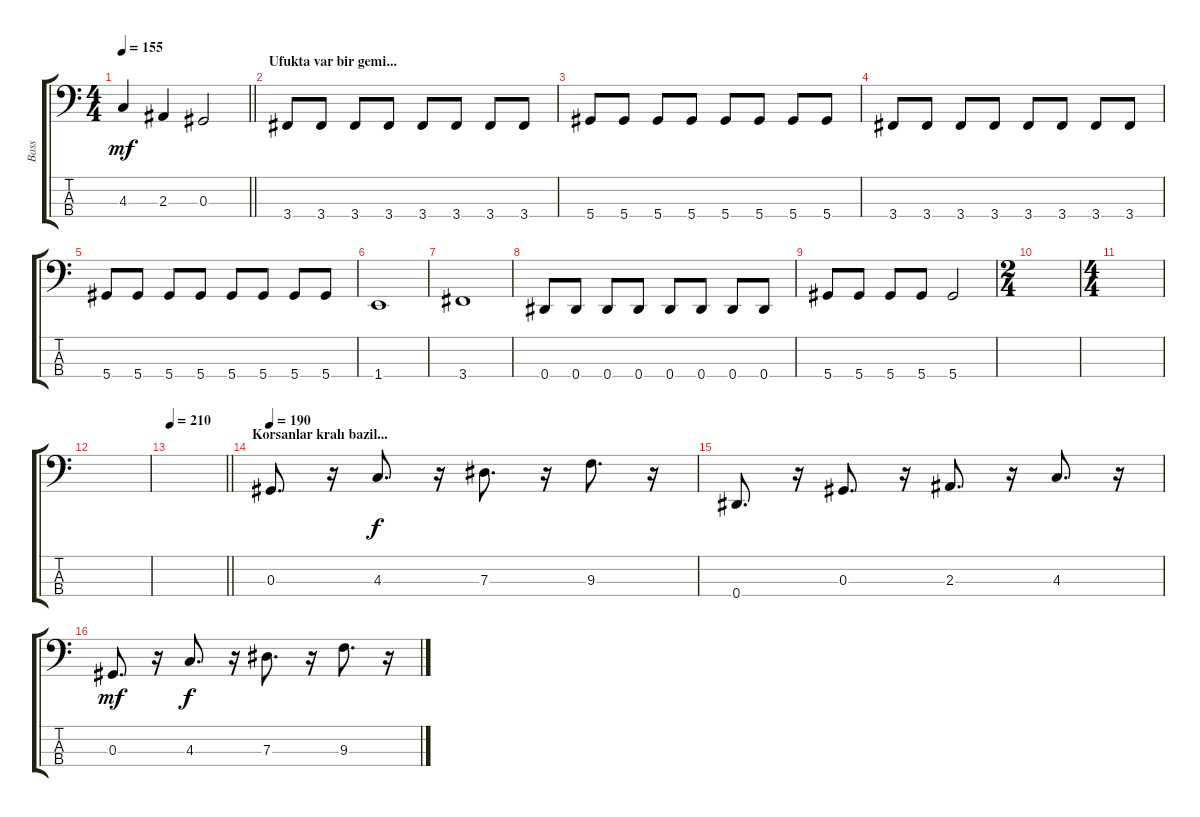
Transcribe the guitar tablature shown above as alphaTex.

\track ("Bass" "Bass") {instrument electricbassfinger}
\staff {score tabs}
\tuning (Gb2 Db2 Ab1 Eb1) {hide}
\ts (4 4)
\tempo 155
\clef f4
\barLineRight lightlight
\ks c
4.3.4{dy mf} 2.3.4 0.3.2 |
\section ("" "Ufukta var bir gemi...")
3.4.8 3.4.8 3.4.8 3.4.8 3.4.8 3.4.8 3.4.8 3.4.8 |
5.4.8 5.4.8 5.4.8 5.4.8 5.4.8 5.4.8 5.4.8 5.4.8 |
3.4.8 3.4.8 3.4.8 3.4.8 3.4.8 3.4.8 3.4.8 3.4.8 |
5.4.8 5.4.8 5.4.8 5.4.8 5.4.8 5.4.8 5.4.8 5.4.8 |
1.4.1 |
3.4.1 |
0.4.8 0.4.8 0.4.8 0.4.8 0.4.8 0.4.8 0.4.8 0.4.8 |
5.4.8 5.4.8 5.4.8 5.4.8 5.4.2 |
\ts (2 4)
|
\ts (4 4)
|
|
\tempo 210
\barLineRight lightlight
|
\section ("" "Korsanlar kralı bazil...")
\tempo 190
0.3.8{d} r.16 4.3.8{d dy f} r.16 7.3.8{d} r.16 9.3.8{d} r.16 |
0.4.8{d} r.16 0.3.8{d} r.16 2.3.8{d} r.16 4.3.8{d} r.16 |
0.3.8{d dy mf} r.16 4.3.8{d dy f} r.16 7.3.8{d} r.16 9.3.8{d} r.16
